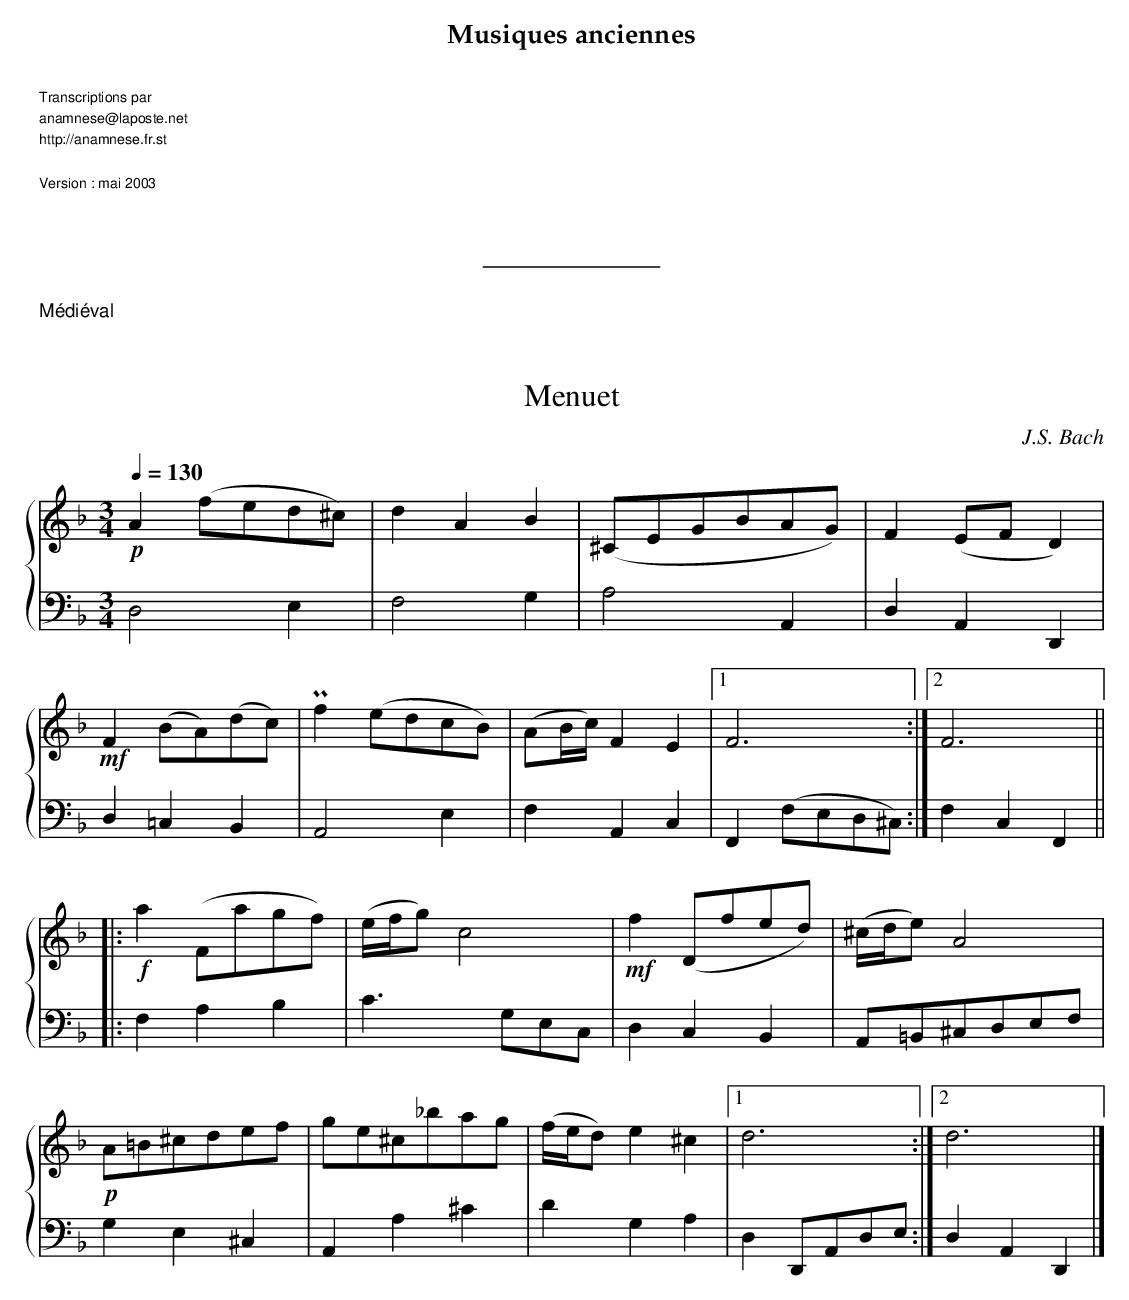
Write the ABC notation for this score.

X:1
T:Menuet
C:J.S. Bach
M:3/4
L:1/8
Q:1/4=130
K:F
V:1
%%staves {1 2}
!p! A2 (fed^c) | d2 A2 B2 | (^CEGBAG) | F2 (EF D2) |
!mf! F2 (BA)(dc)| !uppermordent! f2 (edcB) | (AB/c/) F2 E2 |1 F6 :|2 F6 ||:
!f! a2 (Fagf) | (e/f/g) c4 | !mf!  f2 (Dfed) | (^c/d/e) A4 |
!p! A=B^cdef | ge^c_bag | (f/e/d) e2 ^c2 |1 d6 :|2 d6 |]
V:2
D,4 E,2 | F,4 G,2 | A,4 A,,2 | D,2 A,,2 D,,2 |
D,2 =C,2 B,,2 | A,,4 E,2 | F,2 A,,2 C,2 |1 F,,2 (F,E,D,^C,) :|2 F,2 C,2 F,,2 ||:
F,2 A,2 B,2 | C3 G,E,C, | D,2C,2B,,2 | A,,=B,,^C,D,E,F, |
G,2 E,2 ^C,2 | A,,2 A,2 ^C2 | D2 G,2 A,2 |1 D,2 D,,A,,D,E, :|2 D,2 A,,2 D,,2 |]
